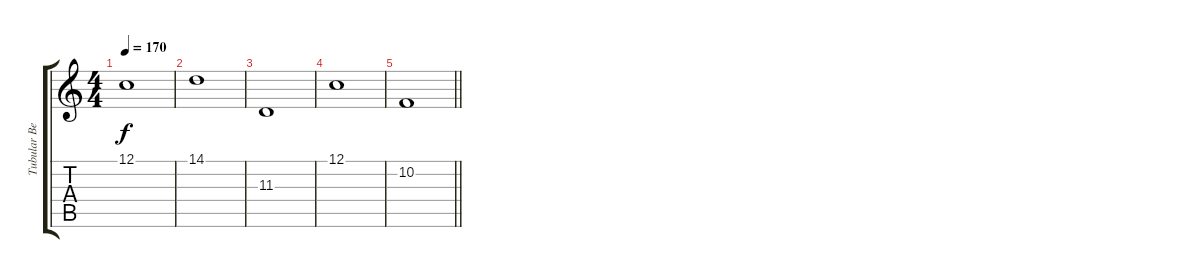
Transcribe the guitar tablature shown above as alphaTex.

\track ("Tubular Bell" "Tubular Be") {instrument tubularbells}
\staff {score tabs}
\tuning (C4 G3 Eb3 Bb2 F2 C2) {hide}
\ts (4 4)
\tempo 170
\clef g2
\ks c
12.1.1{dy f} |
14.1.1 |
11.3.1 |
12.1.1 |
\barLineRight lightlight
10.2.1
